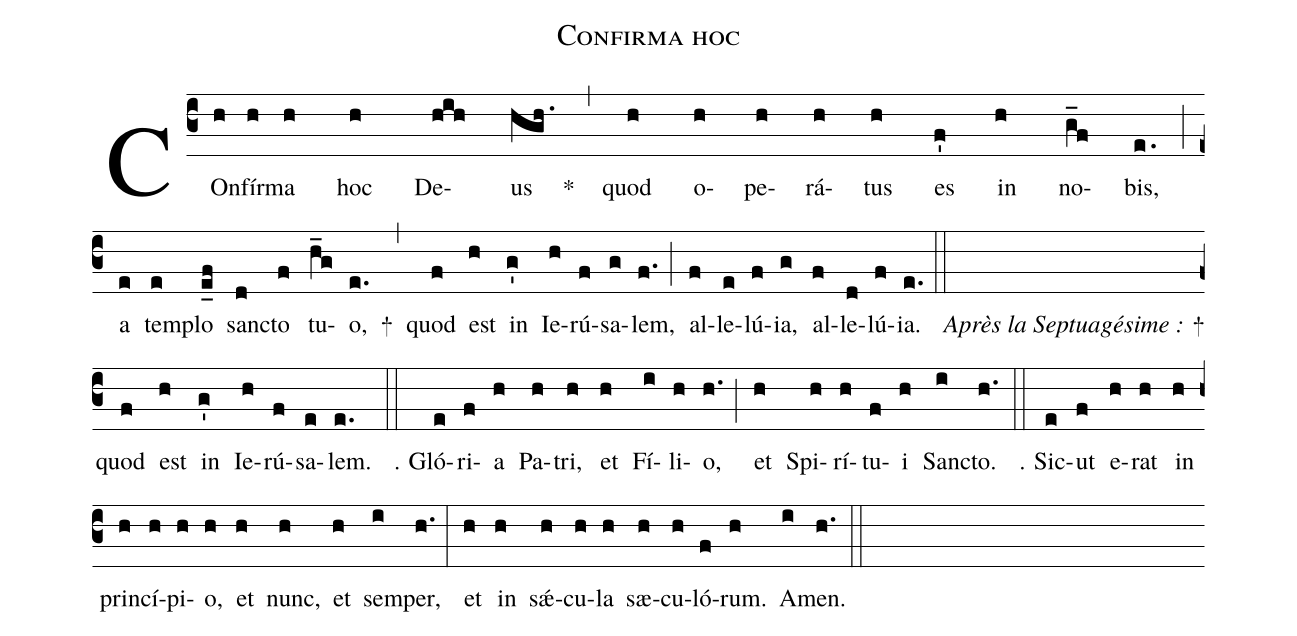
name: Confirma hoc;
%%
(c3) COn(h)fír(h)ma(h) hoc(h) De(hih)us(hgh.) *(,) quod(h) o(h)pe(h)rá(h)tus(h) es(f') in(h) no(g_f)bis,(e.) (;z) a(e) tem(e)plo(e_f) san(d)cto(f) tu(h_g)o,(e.) <sp>+</sp>(,)  quod(f) est(h) in(g') Ie(h)rú(f)sa(g)lem,(f.) (;) al(f)le(e)lú(f)ia,(g) al-(f)le(d)lú(f)ia.(e.) (::)

<i>Après la Septuagésime :</i> <sp>+</sp>() quod(f) est(h) in(g') Ie(h)rú(f)sa(e)lem.(e.) (::)

℣. Gló(e)ri(f)a(h) Pa(h)tri,(h) et(h) Fí(i)li(h)o,(h.) (;) et(h) Spi(h)rí(h)tu(f)i(h) San(i)cto.(h.) (::)

℟. Sic(e)ut(f) e(h)rat(h) in(h) prin(h)cí(h)pi(h)o,(h) et(h) nunc,(h) et(h) sem(i)per,(h.) (:) et(h) in(h) sǽ(h)cu(h)la(h) sæ(h)cu(h)ló-(f)rum.(h) A(i)men.(h.) (::)
